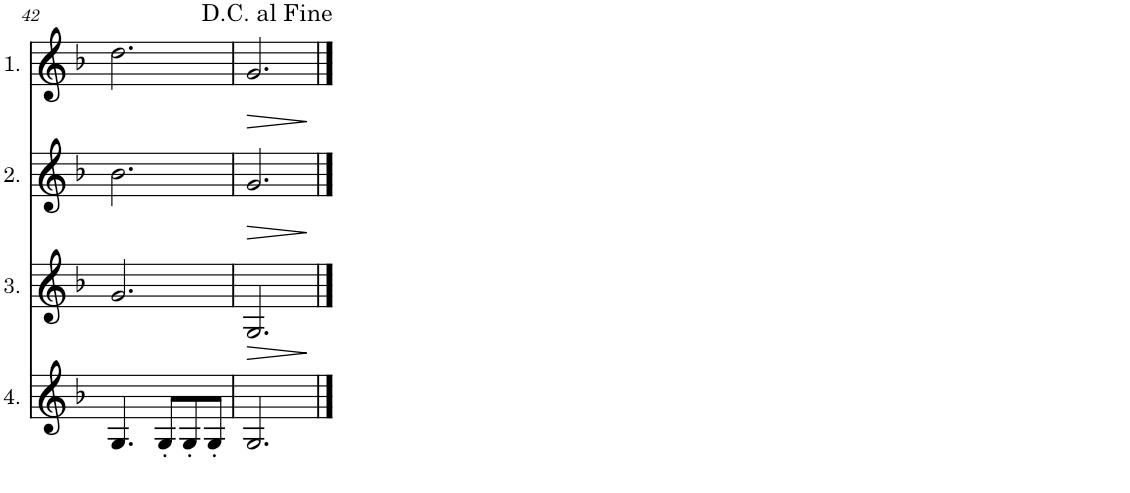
**kern	**kern	**dynam	**kern	**dynam	**kern	**dynam
*part4	*part3	*part3	*part2	*part2	*part1	*part1
*staff4	*staff3	*staff3	*staff2	*staff2	*staff1	*staff1
*I"4.	*I"3.	*	*I"2.	*	*I"1.	*
!!LO:PB:g=z
*clefG2	*clefG2	*	*clefG2	*	*clefG2	*
*Trd4c7	*Trd4c7	*	*Trd4c7	*	*Trd4c7	*
*k[b-]	*k[b-]	*	*k[b-]	*	*k[b-]	*
*M6/8	*M6/8	*	*M6/8	*	*M6/8	*
=42	=42	=42	=42	=42	=42	=42
4.G/	2.g/	.	2.b-\	.	2.dd\	.
8G'/L	.	.	.	.	.	.
8G'/	.	.	.	.	.	.
8G'/J	.	.	.	.	.	.
=43	=43	=43	=43	=43	=43	=43
!	!	!LO:HP:b	!	!LO:HP:b	!	!LO:HP:b
2.G/	2.G/	>	2.g/	>	2.g/	>
.	.	]	.	]	.	]
==	==	==	==	==	==	==
*-	*-	*-	*-	*-	*-	*-
